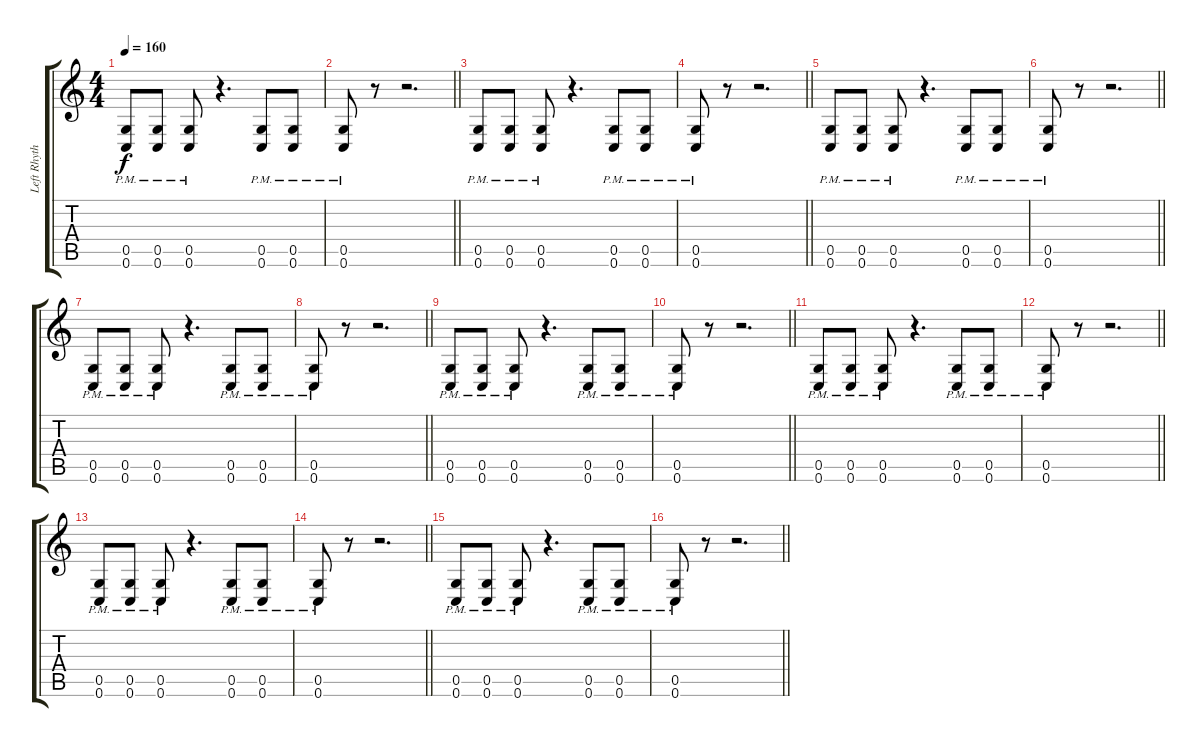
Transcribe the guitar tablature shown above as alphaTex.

\track ("Left Rhythm" "Left Rhyth") {instrument distortionguitar}
\staff {score tabs}
\tuning (D4 A3 F3 C3 G2 C2) {hide}
\ts (4 4)
\tempo 160
\clef g2
\ks c
(0.5{pm} 0.6{pm}).8{dy f} (0.5{pm} 0.6{pm}).8 (0.5{pm} 0.6{pm}).8 r.4{d} (0.5{pm} 0.6{pm}).8 (0.5{pm} 0.6{pm}).8 |
\barLineRight lightlight
(0.5{pm} 0.6{pm}).8 r.8 r.2{d} |
(0.5{pm} 0.6{pm}).8 (0.5{pm} 0.6{pm}).8 (0.5{pm} 0.6{pm}).8 r.4{d} (0.5{pm} 0.6{pm}).8 (0.5{pm} 0.6{pm}).8 |
\barLineRight lightlight
(0.5{pm} 0.6{pm}).8 r.8 r.2{d} |
(0.5{pm} 0.6{pm}).8 (0.5{pm} 0.6{pm}).8 (0.5{pm} 0.6{pm}).8 r.4{d} (0.5{pm} 0.6{pm}).8 (0.5{pm} 0.6{pm}).8 |
\barLineRight lightlight
(0.5{pm} 0.6{pm}).8 r.8 r.2{d} |
(0.5{pm} 0.6{pm}).8 (0.5{pm} 0.6{pm}).8 (0.5{pm} 0.6{pm}).8 r.4{d} (0.5{pm} 0.6{pm}).8 (0.5{pm} 0.6{pm}).8 |
\barLineRight lightlight
(0.5{pm} 0.6{pm}).8 r.8 r.2{d} |
(0.5{pm} 0.6{pm}).8 (0.5{pm} 0.6{pm}).8 (0.5{pm} 0.6{pm}).8 r.4{d} (0.5{pm} 0.6{pm}).8 (0.5{pm} 0.6{pm}).8 |
\barLineRight lightlight
(0.5{pm} 0.6{pm}).8 r.8 r.2{d} |
(0.5{pm} 0.6{pm}).8 (0.5{pm} 0.6{pm}).8 (0.5{pm} 0.6{pm}).8 r.4{d} (0.5{pm} 0.6{pm}).8 (0.5{pm} 0.6{pm}).8 |
\barLineRight lightlight
(0.5{pm} 0.6{pm}).8 r.8 r.2{d} |
(0.5{pm} 0.6{pm}).8 (0.5{pm} 0.6{pm}).8 (0.5{pm} 0.6{pm}).8 r.4{d} (0.5{pm} 0.6{pm}).8 (0.5{pm} 0.6{pm}).8 |
\barLineRight lightlight
(0.5{pm} 0.6{pm}).8 r.8 r.2{d} |
(0.5{pm} 0.6{pm}).8{volume 12} (0.5{pm} 0.6{pm}).8 (0.5{pm} 0.6{pm}).8 r.4{d} (0.5{pm} 0.6{pm}).8 (0.5{pm} 0.6{pm}).8 |
\barLineRight lightlight
(0.5{pm} 0.6{pm}).8 r.8 r.2{d}
